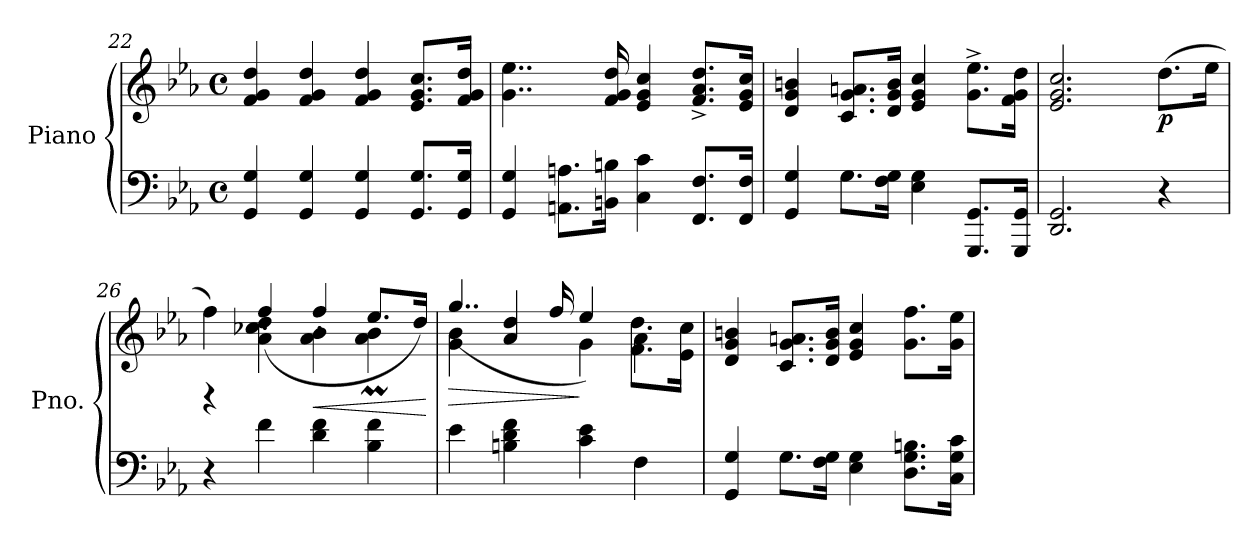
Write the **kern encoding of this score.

**kern	**kern	**dynam
*part1	*part1	*part1
*staff2	*staff1	*staff1/2
*I"Piano	*	*
*I'Pno.	*	*
*clefF4	*clefG2	*
*k[b-e-a-]	*k[b-e-a-]	*
*M4/4	*M4/4	*
*met(c)	*met(c)	*
=22	=22	=22
4GG/ 4G/	4f/ 4g/ 4dd/	.
4GG/ 4G/	4f/ 4g/ 4dd/	.
4GG/ 4G/	4f/ 4g/ 4dd/	.
8.GG/ 8.G/L	8.e-/ 8.g/ 8.cc/L	.
16GG/ 16G/Jk	16f/ 16g/ 16dd/Jk	.
!!LO:LB:g=z
=23	=23	=23
4GG/ 4G/	4..g\ 4..ee-\	.
8.AAn\ 8.An\L	.	.
16BBn\ 16Bn\Jk	16f/ 16g/ 16dd/	.
4C\ 4c\	4e-/ 4g/ 4cc/	.
8.FF/ 8.F/L	8.f/^ 8.a-/^ 8.dd/^L	.
16FF/ 16F/Jk	16e-/ 16g/ 16cc/Jk	.
=24	=24	=24
4GG/ 4G/	4d/ 4g/ 4bn/	.
8.G\L	8.c/ 8.g/ 8.an/L	.
16F\ 16G\Jk	16d/ 16g/ 16b/Jk	.
4E-\ 4G\	4e-/ 4g/ 4cc/	.
8.GGG/ 8.GG/L	8.g\^ 8.ee-\^L	.
16GGG/ 16GG/Jk	16f\ 16g\ 16dd\Jk	.
=25	=25	=25
2.DD/ 2.GG/	2.e-/ 2.g/ 2.cc/	.
!	!	!LO:DY:b
4r	(8.dd\L	p
.	16ee-\Jk	.
=26	=26	=26
*	*^	*
4r	4rD	4ff\)	.
4f\	4a-\ 4cc-X\ 4dd\	(4ff'/	.
!	!	!	!LO:HP:b
4d\ 4f\	4a-\ 4b-\	4ff'/	<
4B-\ 4f\	4a-\ 4b-\	8.ee-M/L	.
.	.	16dd/Jk)	.
*	*v	*v	*
.	.	[
=27	=27	=27
!	!	!LO:HP:b
*	*^	*
4e-\	4g\ 4b-\	(4..gg/	>
4Bn\ 4d\ 4f\	4a-/ 4dd/	.	.
.	.	16ff/	.
4c\ 4e-\	4g\	4ee-/)	]
4F\	4a-\	8.f\ 8.dd\L	.
.	.	16e-\ 16cc\Jk	.
*	*v	*v	*
!!LO:PB:g=z
=28	=28	=28
4GG/ 4G/	4d/ 4g/ 4bn/	.
8.G\L	8.c/ 8.g/ 8.an/L	.
16F\ 16G\Jk	16d/ 16g/ 16b/Jk	.
4E-\ 4G\	4e-/ 4g/ 4cc/	.
8.D\ 8.G\ 8.Bn\L	8.g\ 8.ff\L	.
16C\ 16G\ 16c\Jk	16g\ 16ee-\Jk	.
=	=	=
*-	*-	*-
